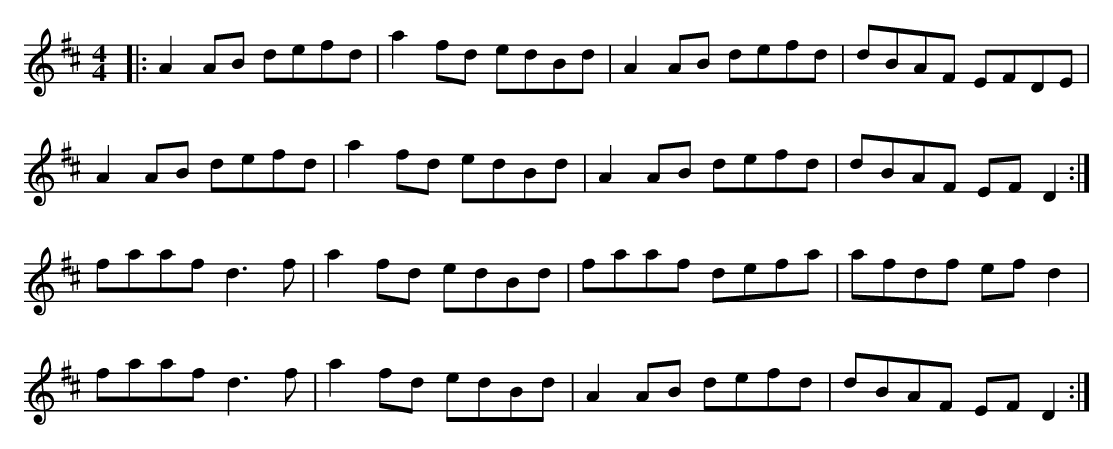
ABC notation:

X:1
M:4/4
K:D
|:A2AB defd|a2fd edBd|A2AB defd|dBAF EFDE|
A2AB defd|a2fd edBd|A2AB defd|dBAF EFD2:|
faaf d3f|a2fd edBd|faaf defa|afdf efd2|
faaf d3f|a2fd edBd|A2AB defd|dBAF EFD2:|
